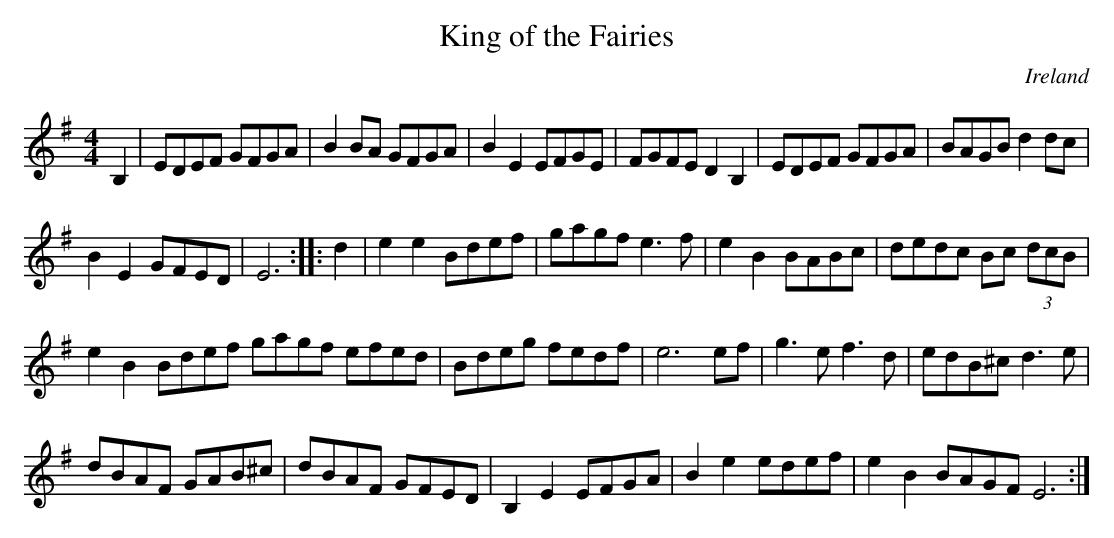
X:1
T:King of the Fairies
M:4/4
O:Ireland
K:E min
B,2|\
EDEF GFGA|B2BA GFGA|B2E2 EFGE|FGFE D2B,2|\
EDEF GFGA|BAGB d2dc|
B2E2 GFED|E6 ::\
d2|\
e2e2 Bdef|gagf e3f|e2B2 BABc|dedc Bc (3dcB|
e2B2 Bdef gagf efed|Bdeg fedf|e6 ef|\
g3e f3d|edB^c d3e|
dBAF GAB^c|dBAF GFED|\
B,2E2 EFGA|B2e2 edef|e2B2 BAGF E6:|
